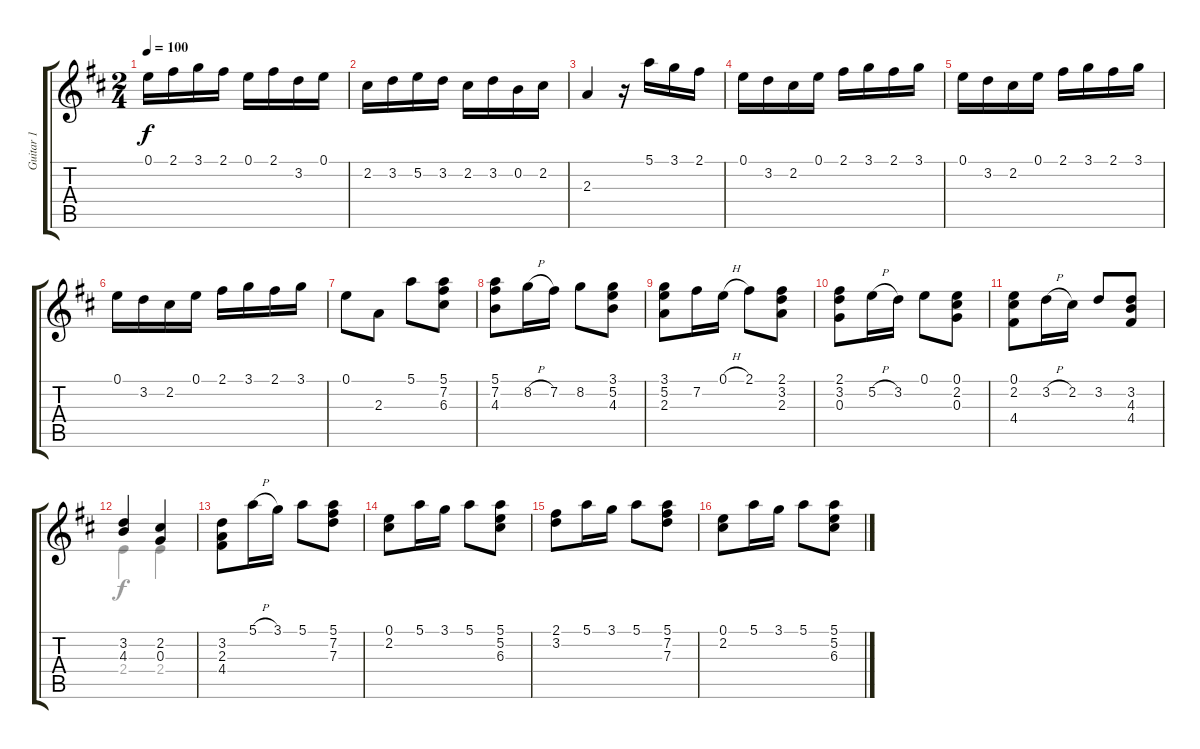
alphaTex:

\track ("Guitar 1" "Guitar 1") {instrument acousticguitarnylon}
\staff {score tabs}
\tuning (E4 B3 G3 D3 A2 E2) {hide}
\voice
\ts (2 4)
\tempo 100
\clef g2
\ks d
0.1.16{dy f} 2.1.16 3.1.16 2.1.16 0.1.16 2.1.16 3.2.16 0.1.16 |
2.2.16 3.2.16 5.2.16 3.2.16 2.2.16 3.2.16 0.2.16 2.2.16 |
2.3.4 r.16 5.1.16 3.1.16 2.1.16 |
0.1.16 3.2.16 2.2.16 0.1.16 2.1.16 3.1.16 2.1.16 3.1.16 |
0.1.16 3.2.16 2.2.16 0.1.16 2.1.16 3.1.16 2.1.16 3.1.16 |
0.1.16 3.2.16 2.2.16 0.1.16 2.1.16 3.1.16 2.1.16 3.1.16 |
0.1.8 2.3.8 5.1.8 (5.1 7.2 6.3).8 |
(5.1 7.2 4.3).8 8.2{h}.16 7.2.16 8.2.8 (3.1 5.2 4.3).8 |
(3.1 5.2 2.3).8 7.2.16 0.1{h}.16 2.1.8 (2.1 3.2 2.3).8 |
(2.1 3.2 0.3).8 5.2{h}.16 3.2.16 0.1.8 (0.1 2.2 0.3).8 |
(0.1 2.2 4.4).8 3.2{h}.16 2.2.16 3.2.8 (3.2 4.3 4.4).8 |
(3.2 4.3).4 (2.2 0.3).4 |
(3.2 2.3 4.4).8 5.1{h}.16 3.1.16 5.1.8 (5.1 7.2 7.3).8 |
(0.1 2.2).8 5.1.16 3.1.16 5.1.8 (5.1 5.2 6.3).8 |
(2.1 3.2).8 5.1.16 3.1.16 5.1.8 (5.1 7.2 7.3).8 |
(0.1 2.2).8 5.1.16 3.1.16 5.1.8 (5.1 5.2 6.3).8
\voice
\clef g2
\ottava regular
\simile none
\ks d
|
|
|
|
|
|
|
|
|
|
|
2.4.4 2.4.4 |
|
|
|
